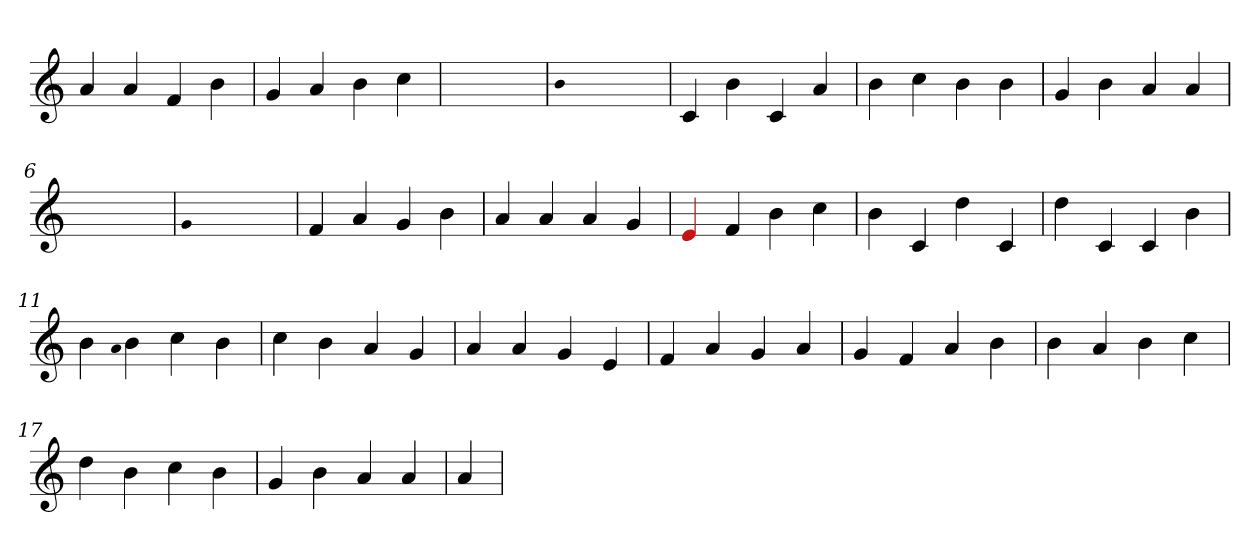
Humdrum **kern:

**kern
*part1
*staff1
*clefG2
=1
4a
4a
4f
4b
=2
4g
4a
4b
4cc
=3
1ryy
=3
qqb
1ryy
=3
4c
4b
4c
4a
=4
4b
4cc
4b
4b
=5
4g
4b
4a
4a
=6
1ryy
=6
qqg
1ryy
=6
4f
4a
4g
4b
=7
4a
4a
4a
4g
=8
4Re
4f
4b
4cc
=9
4b
4c
4dd
4c
=10
4dd
4c
4c
4b
=11
4b
qqa
4b
4cc
4b
=12
4cc
4b
4a
4g
=13
4a
4a
4g
4e
=14
4f
4a
4g
4a
=15
4g
4f
4a
4b
=16
4b
4a
4b
4cc
=17
4dd
4b
4cc
4b
=18
4g
4b
4a
4a
=19
4a
=
*-
